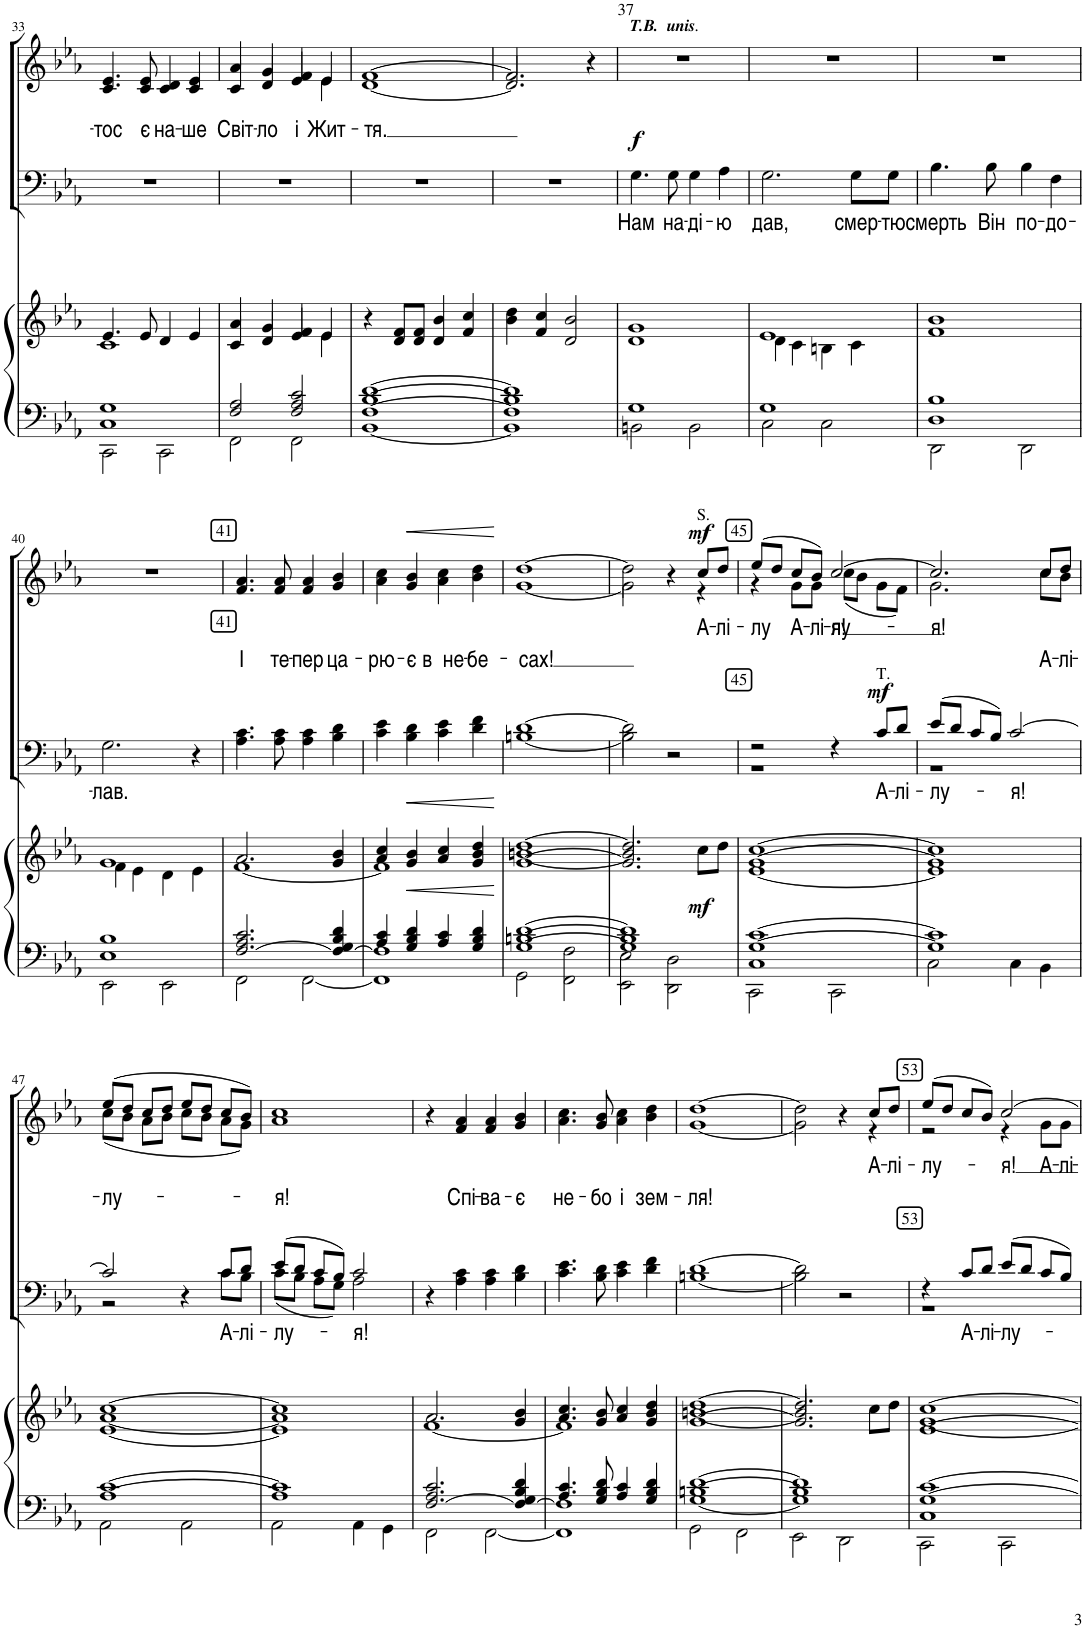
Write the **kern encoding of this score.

**kern	**kern	**dynam	**kern	**text	**dynam	**kern	**text	**text	**dynam
*part3	*part3	*part3	*part2	*part2	*part2	*part1	*part1	*part1	*part1
*staff4	*staff3	*staff3/4	*staff2	*staff2	*staff2	*staff1	*staff1	*staff1	*staff1
*I"Ф-но	*	*	*I"Бас	*	*	*I"Сопрано	*	*	*
!!LO:PB:g=z
*clefF4	*clefG2	*	*clefF4	*	*	*clefG2	*	*	*
*k[b-e-a-]	*k[b-e-a-]	*	*k[b-e-a-]	*	*	*k[b-e-a-]	*	*	*
*M4/4	*M4/4	*	*M4/4	*	*	*M4/4	*	*	*
=33	=33	=33	=33	=33	=33	=33	=33	=33	=33
*^	*^	*	*	*	*	*	*	*	*
!	!	!	!	!	!	!	!	!	!	!LO:LY:b	!
1C 1G	2CC\	4.e-/	1c	.	1r	.	.	4.c/ 4.e-/	.	-тос	.
!	!	!	!	!	!	!	!	!	!	!LO:LY:b	!
.	.	8e-/	.	.	.	.	.	8c/ 8e-/	.	є	.
!	!	!	!	!	!	!	!	!	!	!LO:LY:b	!
.	2CC\	4d/	.	.	.	.	.	4c/ 4d/	.	на-	.
!	!	!	!	!	!	!	!	!	!	!LO:LY:b	!
.	.	4e-/	.	.	.	.	.	4c/ 4e-/	.	-ше	.
=34	=34	=34	=34	=34	=34	=34	=34	=34	=34	=34	=34
!	!	!	!	!	!	!	!	!	!	!LO:LY:b	!
*	*	*	*	*	*	*	*	*^	*	*	*
2F/ 2A-/	2FF\	4a-/	4c/	.	1r	.	.	4a-/	4c/	.	Світ-	.
!	!	!	!	!	!	!	!	!	!	!	!LO:LY:b	!
.	.	4g/	4d/	.	.	.	.	4g/	4d/	.	-ло	.
!	!	!	!	!	!	!	!	!	!	!	!LO:LY:b	!
2F/ 2A-/ 2c/	2FF\	4f/	4e-/	.	.	.	.	4f/	4e-/	.	і	.
!	!	!	!	!	!	!	!	!	!	!	!LO:LY:b	!
.	.	4e-/	4e-\	.	.	.	.	4e-/	4e-\	.	Жит-	.
=35	=35	=35	=35	=35	=35	=35	=35	=35	=35	=35	=35	=35
*^	*^	*	*	*	*	*	*	*	*	*	*	*
!	!	!	!	!	!	!	!	!	!	!	!	!	!LO:LY:b	!
*	*	*	*	*v	*v	*	*	*	*	*	*	*	*	*
[1d	[>1B-	[>1F	[1BB-	4r	.	1r	.	.	[1f	[1d	.	-тя.	.
.	.	.	.	8d/ 8f/L	.	.	.	.	.	.	.	.	.
.	.	.	.	8d/ 8f/J	.	.	.	.	.	.	.	.	.
.	.	.	.	4d/ 4b-/	.	.	.	.	.	.	.	.	.
.	.	.	.	4f/ 4cc/	.	.	.	.	.	.	.	.	.
=36	=36	=36	=36	=36	=36	=36	=36	=36	=36	=36	=36	=36	=36
1d]	1B-]	1F]	1BB-]	4b-\ 4dd\	.	1r	.	.	2.f/]	2.d/]	.	.	.
.	.	.	.	4f/ 4cc/	.	.	.	.	.	.	.	.	.
.	.	.	.	2d/ 2b-/	.	.	.	.	.	.	.	.	.
.	.	.	.	.	.	.	.	.	4r	4ryy	.	.	.
*	*v	*v	*v	*	*	*	*	*	*	*	*	*	*
!!LO:REH:place=s1:a:enc=none:t=37
=37	=37	=37	=37	=37	=37	=37	=37	=37	=37	=37	=37
!	!	!	!	!	!	!	!LO:TX:a:Bi:t=T.B.  unis	!	!	!	!
!	!	!	!	!	!	!	!LO:TX:a:t=.	!	!	!	!
!	!	!	!	!	!LO:LY:b	!LO:DY:a	!	!	!	!	!
*	*	*	*	*	*	*	*v	*v	*	*	*
1G	2BBn\	1d 1g	.	4.G\	Нам	f	1r	.	.	.
!	!	!	!	!	!LO:LY:b	!	!	!	!	!
.	.	.	.	8G\	на-	.	.	.	.	.
!	!	!	!	!	!LO:LY:b	!	!	!	!	!
.	2BB\	.	.	4G\	-ді-	.	.	.	.	.
!	!	!	!	!	!LO:LY:b	!	!	!	!	!
.	.	.	.	4A-\	-ю	.	.	.	.	.
=38	=38	=38	=38	=38	=38	=38	=38	=38	=38	=38
*	*	*^	*	*	*	*	*	*	*	*
!	!	!	!	!	!	!LO:LY:b	!	!	!	!	!
1G	2C\	1e-	4d\	.	2.G\	дав,	.	1r	.	.	.
.	.	.	4c\	.	.	.	.	.	.	.	.
.	2C\	.	4Bn\	.	.	.	.	.	.	.	.
!	!	!	!	!	!	!LO:LY:b	!	!	!	!	!
.	.	.	4c\	.	8G\L	смер-	.	.	.	.	.
!	!	!	!	!	!	!LO:LY:b	!	!	!	!	!
.	.	.	.	.	8G\J	-тю	.	.	.	.	.
*	*	*v	*v	*	*	*	*	*	*	*	*
=39	=39	=39	=39	=39	=39	=39	=39	=39	=39	=39
!	!	!	!	!	!LO:LY:b	!	!	!	!	!
1D 1B-	2DD\	1f 1b-	.	4.B-\	смерть	.	1r	.	.	.
!	!	!	!	!	!LO:LY:b	!	!	!	!	!
.	.	.	.	8B-\	Він	.	.	.	.	.
!	!	!	!	!	!LO:LY:b	!	!	!	!	!
.	2DD\	.	.	4B-\	по-	.	.	.	.	.
!	!	!	!	!	!LO:LY:b	!	!	!	!	!
.	.	.	.	4F\	-до-	.	.	.	.	.
!!LO:LB:g=z
=40	=40	=40	=40	=40	=40	=40	=40	=40	=40	=40
*	*	*^	*	*	*	*	*	*	*	*
!	!	!	!	!	!	!LO:LY:b	!	!	!	!	!
1E- 1B-	2EE-\	1g	4f\	.	2.G\	-лав.	.	1r	.	.	.
.	.	.	4e-\	.	.	.	.	.	.	.	.
.	2EE-\	.	4d\	.	.	.	.	.	.	.	.
.	.	.	4e-\	.	4r	.	.	.	.	.	.
!!LO:REH:place=s1:a:cj:t=41
!!LO:REH:place=s1:b:cj:t=41
=41	=41	=41	=41	=41	=41	=41	=41	=41	=41	=41	=41
!	!	!	!	!	!	!	!	!	!	!LO:LY:b	!
[2.F/ 2.A-/ 2.c/	2FF\	2.a-/	[1f	.	4.A-\ 4.c\	.	.	4.f/ 4.a-/	.	І	.
!	!	!	!	!	!	!	!	!	!	!LO:LY:b	!
.	.	.	.	.	8A-\ 8c\	.	.	8f/ 8a-/	.	те-	.
!	!	!	!	!	!	!	!	!	!	!LO:LY:b	!
.	[2FF\	.	.	.	4A-\ 4c\	.	.	4f/ 4a-/	.	-пер	.
!	!	!	!	!	!	!	!	!	!	!LO:LY:b	!
4F/_ 4G/ 4B-/ 4d/	.	4g/ 4b-/	.	.	4B-\ 4d\	.	.	4g/ 4b-/	.	ца-	.
=42	=42	=42	=42	=42	=42	=42	=42	=42	=42	=42	=42
!	!	!	!	!	!	!	!	!	!	!LO:LY:b	!
4A-/ 4c/	1FF] 1F]	4a-/ 4cc/	1f]	.	4c\ 4e-\	.	.	4a-\ 4cc\	.	-рю-	.
!	!	!	!	!LO:HP:b	!	!	!LO:HP:b	!	!	!LO:LY:b	!LO:HP:b
4G/ 4B-/ 4d/	.	4g/ 4b-/	.	<	4B-\ 4d\	.	<	4g/ 4b-/	.	-є	<
!	!	!	!	!	!	!	!	!	!	!LO:LY:b	!
4A-/ 4c/	.	4a-/ 4cc/	.	.	4c\ 4e-\	.	.	4a-\ 4cc\	.	в не-	.
!	!	!	!	!	!	!	!	!	!	!LO:LY:b	!
4G/ 4B-/ 4d/	.	4g/ 4b-/ 4dd/	.	.	4d\ 4f\	.	.	4b-\ 4dd\	.	-бе-	.
*v	*v	*	*	*	*	*	*	*	*	*	*
*	*v	*v	*	*	*	*	*	*	*	*
.	.	[	.	.	[	.	.	.	[
=43	=43	=43	=43	=43	=43	=43	=43	=43	=43
*^	*^	*	*^	*	*	*	*	*	*
*	*^	*	*^	*	*	*	*	*	*	*	*	*
*	*	*^	*	*	*	*	*	*	*	*	*	*	*	*
!	!	!	!	!	!	!	!	!	!	!	!	!	!	!LO:LY:b	!
*	*	*	*	*	*	*	*	*	*	*	*	*^	*	*	*
[1d	[>1Bn	[1G	2GG\	[1dd	[1bn	[1g	.	[1d	[1Bn	.	.	[1dd	[1g	.	-сах!	.
.	.	.	2FF\ 2F\	.	.	.	.	.	.	.	.	.	.	.	.	.
=44	=44	=44	=44	=44	=44	=44	=44	=44	=44	=44	=44	=44	=44	=44	=44	=44
1d]	1B]	1G]	2EE-\ 2E-\	2.dd/]	2.b/]	2.g/]	.	2d\]	2B\]	.	.	2dd\]	2g\]	.	.	.
.	.	.	2DD\ 2D\	.	.	.	.	2r	2ryy	.	.	4r	4ryy	.	.	.
!	!	!	!	!	!	!	!	!	!	!	!	!LO:TX:a:t=S.	!	!	!	!
!	!	!	!	!	!	!	!LO:DY:b	!	!	!	!	!	!	!LO:LY:b	!	!LO:DY:a
.	.	.	.	8cc\L	4ryy	4ryy	mf	.	.	.	.	8cc/L	4r	A-	.	mf
!	!	!	!	!	!	!	!	!	!	!	!	!	!	!LO:LY:b	!	!
.	.	.	.	8dd\J	.	.	.	.	.	.	.	8dd/J	.	-лі-	.	.
!!LO:REH:place=s1:b:cj:t=45	!!
!!LO:REH:place=s1:a:cj:t=45	!!
=45	=45	=45	=45	=45	=45	=45	=45	=45	=45	=45	=45	=45	=45	=45	=45	=45
!	!	!	!	!	!	!	!	!	!	!	!	!	!	!LO:LY:b	!	!
[1c	[>1G	1C	2CC\	[1cc	[>1g	[<1e-	.	2r	1r	.	.	(8ee-/L	4r	-лу-	.	.
.	.	.	.	.	.	.	.	.	.	.	.	8dd/J	.	.	.	.
!	!	!	!	!	!	!	!	!	!	!	!	!	!	!LO:LY:b	!	!
.	.	.	.	.	.	.	.	.	.	.	.	8cc/L	8g\L	А-	.	.
!	!	!	!	!	!	!	!	!	!	!	!	!	!	!LO:LY:b	!	!
.	.	.	.	.	.	.	.	.	.	.	.	8b-/J)	8g\J	-лі-	.	.
!	!	!	!	!	!	!	!	!	!	!	!	!	!	!LO:LY:b	!	!
!	!	!	!	!	!	!	!	!	!	!	!	!	!	!LO:LY:b	!	!
.	.	.	2CC\	.	.	.	.	4r	.	.	.	[2cc/	(8cc\L	-лу-	.	.
.	.	.	.	.	.	.	.	.	.	.	.	.	8b-\J	.	.	.
!	!	!	!	!	!	!	!	!	!	!	!	!	!LO:TX:b:t=Т.	!	!	!
!	!	!	!	!	!	!	!	!	!	!LO:LY:b	!LO:DY:a	!	!	!	!	!
.	.	.	.	.	.	.	.	8c/L	.	А-	mf	.	8g\L	.	.	.
!	!	!	!	!	!	!	!	!	!	!LO:LY:b	!	!	!	!	!	!
.	.	.	.	.	.	.	.	8d/J	.	-лі-	.	.	8f\J)	.	.	.
*	*	*v	*v	*	*	*	*	*	*	*	*	*	*	*	*	*
=46	=46	=46	=46	=46	=46	=46	=46	=46	=46	=46	=46	=46	=46	=46	=46
!	!	!	!	!	!	!	!	!	!LO:LY:b	!	!	!	!LO:LY:b	!	!
1c]	1G]	2C\	1cc]	1g]	1e-]	.	(8e-/L	1r	-лу-	.	2.cc/]	2.g\	-я!	.	.
.	.	.	.	.	.	.	8d/J	.	.	.	.	.	.	.	.
.	.	.	.	.	.	.	8c/L	.	.	.	.	.	.	.	.
.	.	.	.	.	.	.	8B-/J)	.	.	.	.	.	.	.	.
!	!	!	!	!	!	!	!	!	!LO:LY:b	!	!	!	!	!	!
.	.	4C\	.	.	.	.	[2c/	.	-я!	.	.	.	.	.	.
!	!	!	!	!	!	!	!	!	!	!	!	!	!	!LO:LY:b	!
.	.	4BB-\	.	.	.	.	.	.	.	.	8cc/L	8cc\L	.	А-	.
!	!	!	!	!	!	!	!	!	!	!	!	!	!	!LO:LY:b	!
.	.	.	.	.	.	.	.	.	.	.	8dd/J	8b-\J	.	-лі-	.
!!LO:LB:g=z	!!
=47	=47	=47	=47	=47	=47	=47	=47	=47	=47	=47	=47	=47	=47	=47	=47
!	!	!	!	!	!	!	!	!	!	!	!	!	!	!LO:LY:b	!
[1c	[>1A-	2AA-\	[1cc	[1a-	[<1e-	.	2c/]	2r	.	.	(8ee-/L	(8cc\L	.	-лу-	.
.	.	.	.	.	.	.	.	.	.	.	8dd/J	8b-\J	.	.	.
.	.	.	.	.	.	.	.	.	.	.	8cc/L	8a-\L	.	.	.
.	.	.	.	.	.	.	.	.	.	.	8dd/J	8b-\J	.	.	.
.	.	2AA-\	.	.	.	.	4r	4ryy	.	.	8ee-/L	8cc\L	.	.	.
.	.	.	.	.	.	.	.	.	.	.	8dd/J	8b-\J	.	.	.
!	!	!	!	!	!	!	!	!	!LO:LY:b	!	!	!	!	!	!
.	.	.	.	.	.	.	8c/L	8c\L	А-	.	8cc/L	8a-\L	.	.	.
!	!	!	!	!	!	!	!	!	!LO:LY:b	!	!	!	!	!	!
.	.	.	.	.	.	.	8d/J	8B-\J	-лі-	.	8b-/J)	8g\J)	.	.	.
=48	=48	=48	=48	=48	=48	=48	=48	=48	=48	=48	=48	=48	=48	=48	=48
!	!	!	!	!	!	!	!	!	!LO:LY:b	!	!	!	!	!LO:LY:b	!
1c]	1A-]	2AA-\	1cc]	1a-]	1e-]	.	(8e-/L	(8c\L	-лу-	.	1cc	1a-	.	-я!	.
.	.	.	.	.	.	.	8d/J	8B-\J	.	.	.	.	.	.	.
.	.	.	.	.	.	.	8c/L	8A-\L	.	.	.	.	.	.	.
.	.	.	.	.	.	.	8B-/J)	8G\J)	.	.	.	.	.	.	.
!	!	!	!	!	!	!	!	!	!LO:LY:b	!	!	!	!	!	!
.	.	4AA-\	.	.	.	.	2c/	2A-\	-я!	.	.	.	.	.	.
.	.	4GG\	.	.	.	.	.	.	.	.	.	.	.	.	.
*	*v	*v	*	*	*	*	*v	*v	*	*	*v	*v	*	*	*
*	*	*	*v	*v	*	*	*	*	*	*	*	*
=49	=49	=49	=49	=49	=49	=49	=49	=49	=49	=49	=49
[2.F/ 2.A-/ 2.c/	2FF\	2.a-/	[1f	.	4r	.	.	4r	.	.	.
!	!	!	!	!	!	!	!	!	!	!LO:LY:b	!
.	.	.	.	.	4A-\ 4c\	.	.	4f/ 4a-/	.	Спі-	.
!	!	!	!	!	!	!	!	!	!	!LO:LY:b	!
.	[2FF\	.	.	.	4A-\ 4c\	.	.	4f/ 4a-/	.	-ва-	.
!	!	!	!	!	!	!	!	!	!	!LO:LY:b	!
4F/_ 4G/ 4B-/ 4d/	.	4g/ 4b-/	.	.	4B-\ 4d\	.	.	4g/ 4b-/	.	-є	.
=50	=50	=50	=50	=50	=50	=50	=50	=50	=50	=50	=50
!	!	!	!	!	!	!	!	!	!	!LO:LY:b	!
4.A-/ 4.c/	1FF] 1F]	4.a-/ 4.cc/	1f]	.	4.c\ 4.e-\	.	.	4.a-\ 4.cc\	.	не-	.
!	!	!	!	!	!	!	!	!	!	!LO:LY:b	!
8G/ 8B-/ 8d/	.	8g/ 8b-/	.	.	8B-\ 8d\	.	.	8g/ 8b-/	.	-бо	.
!	!	!	!	!	!	!	!	!	!	!LO:LY:b	!
4A-/ 4c/	.	4a-/ 4cc/	.	.	4c\ 4e-\	.	.	4a-\ 4cc\	.	і	.
!	!	!	!	!	!	!	!	!	!	!LO:LY:b	!
4G/ 4B-/ 4d/	.	4g/ 4b-/ 4dd/	.	.	4d\ 4f\	.	.	4b-\ 4dd\	.	зем-	.
=51	=51	=51	=51	=51	=51	=51	=51	=51	=51	=51	=51
*^	*^	*	*^	*	*^	*	*	*	*	*	*
!	!	!	!	!	!	!	!	!	!	!	!	!	!	!LO:LY:b	!
*	*	*	*	*	*	*	*	*	*	*	*	*^	*	*	*
[1d	[>1Bn	[<1G	2GG\	[1dd	[1bn	[1g	.	[1d	[1Bn	.	.	[1dd	[1g	.	-ля!	.
.	.	.	2FF\	.	.	.	.	.	.	.	.	.	.	.	.	.
=52	=52	=52	=52	=52	=52	=52	=52	=52	=52	=52	=52	=52	=52	=52	=52	=52
1d]	1B]	1G]	2EE-\	2.dd/]	2.b/]	2.g/]	.	2d\]	2B\]	.	.	2dd\]	2g\]	.	.	.
.	.	.	2DD\	.	.	.	.	2r	2ryy	.	.	4r	4ryy	.	.	.
!	!	!	!	!	!	!	!	!	!	!	!	!	!	!LO:LY:b	!	!
.	.	.	.	8cc\L	4ryy	4ryy	.	.	.	.	.	8cc/L	4r	A-	.	.
!	!	!	!	!	!	!	!	!	!	!	!	!	!	!LO:LY:b	!	!
.	.	.	.	8dd\J	.	.	.	.	.	.	.	8dd/J	.	-лі-	.	.
!!LO:REH:place=s1:a:cj:t=53	!!
!!LO:REH:place=s1:b:cj:t=53	!!
=53	=53	=53	=53	=53	=53	=53	=53	=53	=53	=53	=53	=53	=53	=53	=53	=53
!	!	!	!	!	!	!	!	!	!	!	!	!	!	!LO:LY:b	!	!
[1c	[>1G	1C	2CC\	[1cc	[1g	[1e-	.	4r	1r	.	.	(8ee-/L	2r	-лу-	.	.
.	.	.	.	.	.	.	.	.	.	.	.	8dd/J	.	.	.	.
!	!	!	!	!	!	!	!	!	!	!LO:LY:b	!	!	!	!	!	!
.	.	.	.	.	.	.	.	8c/L	.	А-	.	8cc/L	.	.	.	.
!	!	!	!	!	!	!	!	!	!	!LO:LY:b	!	!	!	!	!	!
.	.	.	.	.	.	.	.	8d/J	.	-лі-	.	8b-/J)	.	.	.	.
!	!	!	!	!	!	!	!	!	!	!LO:LY:b	!	!	!	!LO:LY:b	!	!
.	.	.	2CC\	.	.	.	.	(8e-/L	.	-лу-	.	[2cc/	4r	-я!	.	.
.	.	.	.	.	.	.	.	8d/J	.	.	.	.	.	.	.	.
!	!	!	!	!	!	!	!	!	!	!	!	!	!	!LO:LY:b	!	!
.	.	.	.	.	.	.	.	8c/L	.	.	.	.	8g\L	А-	.	.
!	!	!	!	!	!	!	!	!	!	!	!	!	!	!LO:LY:b	!	!
.	.	.	.	.	.	.	.	8B-/J)	.	.	.	.	8g\J	-лі-	.	.
*v	*v	*v	*v	*	*	*	*	*v	*v	*	*	*v	*v	*	*	*
*	*v	*v	*v	*	*	*	*	*	*	*	*
=	=	=	=	=	=	=	=	=	=
*-	*-	*-	*-	*-	*-	*-	*-	*-	*-
